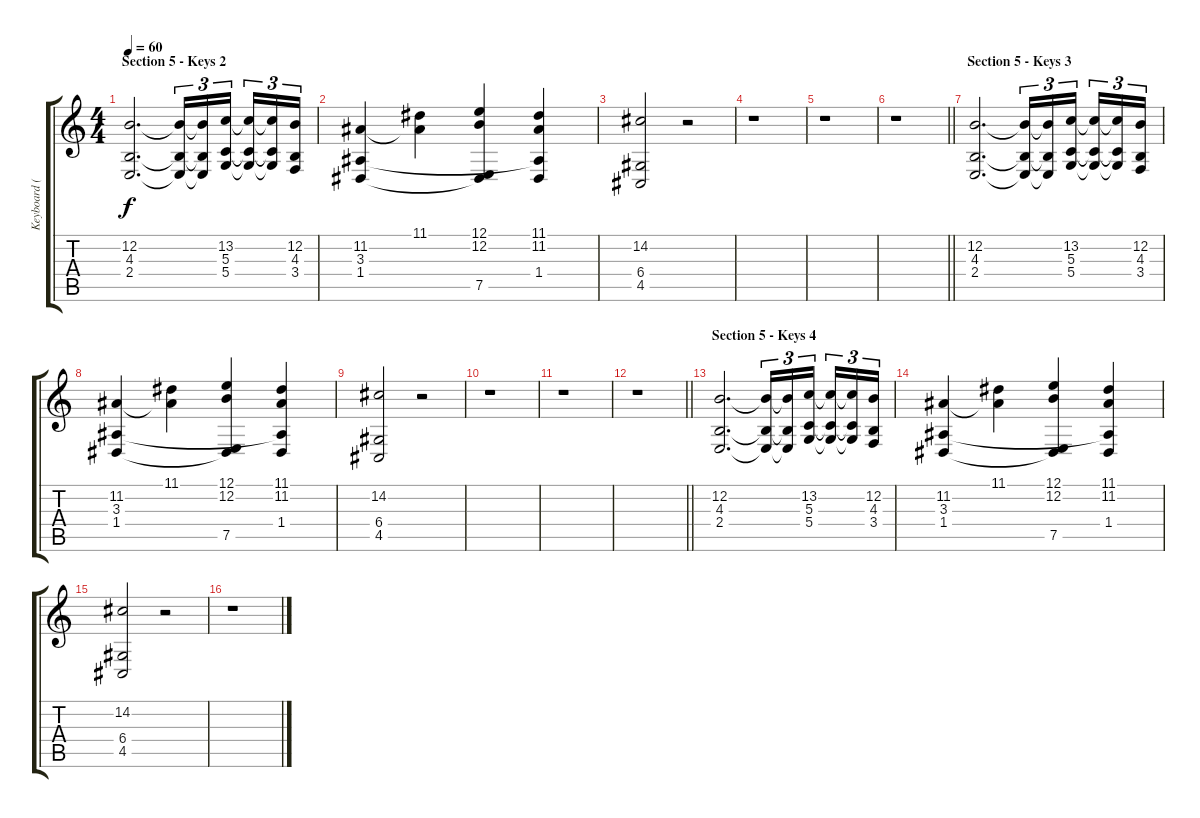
\track ("Keyboard (Choir Aahs)" "Keyboard (") {instrument choiraahs}
\staff {score tabs}
\tuning (E4 B3 G3 D3 A2 E2) {hide}
\ts (4 4)
\section ("" "Section 5 - Keys 2")
\tempo 60
\clef g2
\ks c
(12.2 4.3 2.4).2{d dy f} (12.2{t} 4.3{t} 2.4{t}).16{tu (3 2)} (12.2{t} 4.3{t} 2.4{t}).16{tu (3 2)} (13.2 5.3 5.4).16{tu (3 2) beam splitsecondary} (13.2{t} 5.3{t} 5.4{t}).16{tu (3 2)} (13.2{t} 5.3{t} 5.4{t}).16{tu (3 2)} (12.2 4.3 3.4).16{tu (3 2)} |
(11.2 3.3 1.4).4 (11.1 11.2{t}).4 (12.1 12.2 1.4{t} 7.5).4 (11.1 11.2 3.3{t} 1.4).4 |
(14.2 6.4 4.5).2{volume 0} r.2 |
r.1{volume 10} |
r.1 |
\barLineRight lightlight
r.1 |
\section ("" "Section 5 - Keys 3")
(12.2 4.3 2.4).2{d} (12.2{t} 4.3{t} 2.4{t}).16{tu (3 2)} (12.2{t} 4.3{t} 2.4{t}).16{tu (3 2)} (13.2 5.3 5.4).16{tu (3 2) beam splitsecondary} (13.2{t} 5.3{t} 5.4{t}).16{tu (3 2)} (13.2{t} 5.3{t} 5.4{t}).16{tu (3 2)} (12.2 4.3 3.4).16{tu (3 2)} |
(11.2 3.3 1.4).4 (11.1 11.2{t}).4 (12.1 12.2 1.4{t} 7.5).4 (11.1 11.2 3.3{t} 1.4).4 |
(14.2 6.4 4.5).2{volume 0} r.2 |
r.1{volume 10} |
r.1 |
\barLineRight lightlight
r.1 |
\section ("" "Section 5 - Keys 4")
(12.2 4.3 2.4).2{d} (12.2{t} 4.3{t} 2.4{t}).16{tu (3 2)} (12.2{t} 4.3{t} 2.4{t}).16{tu (3 2)} (13.2 5.3 5.4).16{tu (3 2) beam splitsecondary} (13.2{t} 5.3{t} 5.4{t}).16{tu (3 2)} (13.2{t} 5.3{t} 5.4{t}).16{tu (3 2)} (12.2 4.3 3.4).16{tu (3 2)} |
(11.2 3.3 1.4).4 (11.1 11.2{t}).4 (12.1 12.2 1.4{t} 7.5).4 (11.1 11.2 3.3{t} 1.4).4 |
(14.2 6.4 4.5).2{volume 0} r.2 |
r.1
